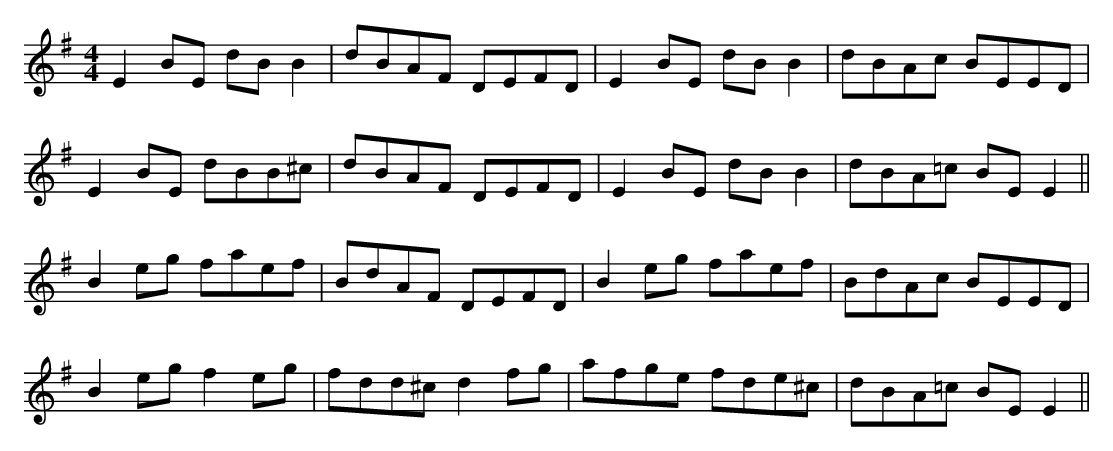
X:1
M:4/4
K:Emin
E2BE dB B2|dBAF DEFD|E2BE dB B2|dBAc BEED|
E2BE dBB^c|dBAF DEFD|E2BE dB B2|dBA=c BEE2||
B2 eg faef|BdAF DEFD|B2 eg faef|BdAc BEED|
B2 eg f2 eg|fdd^c d2 fg|afge fde^c|dBA=c BEE2||
